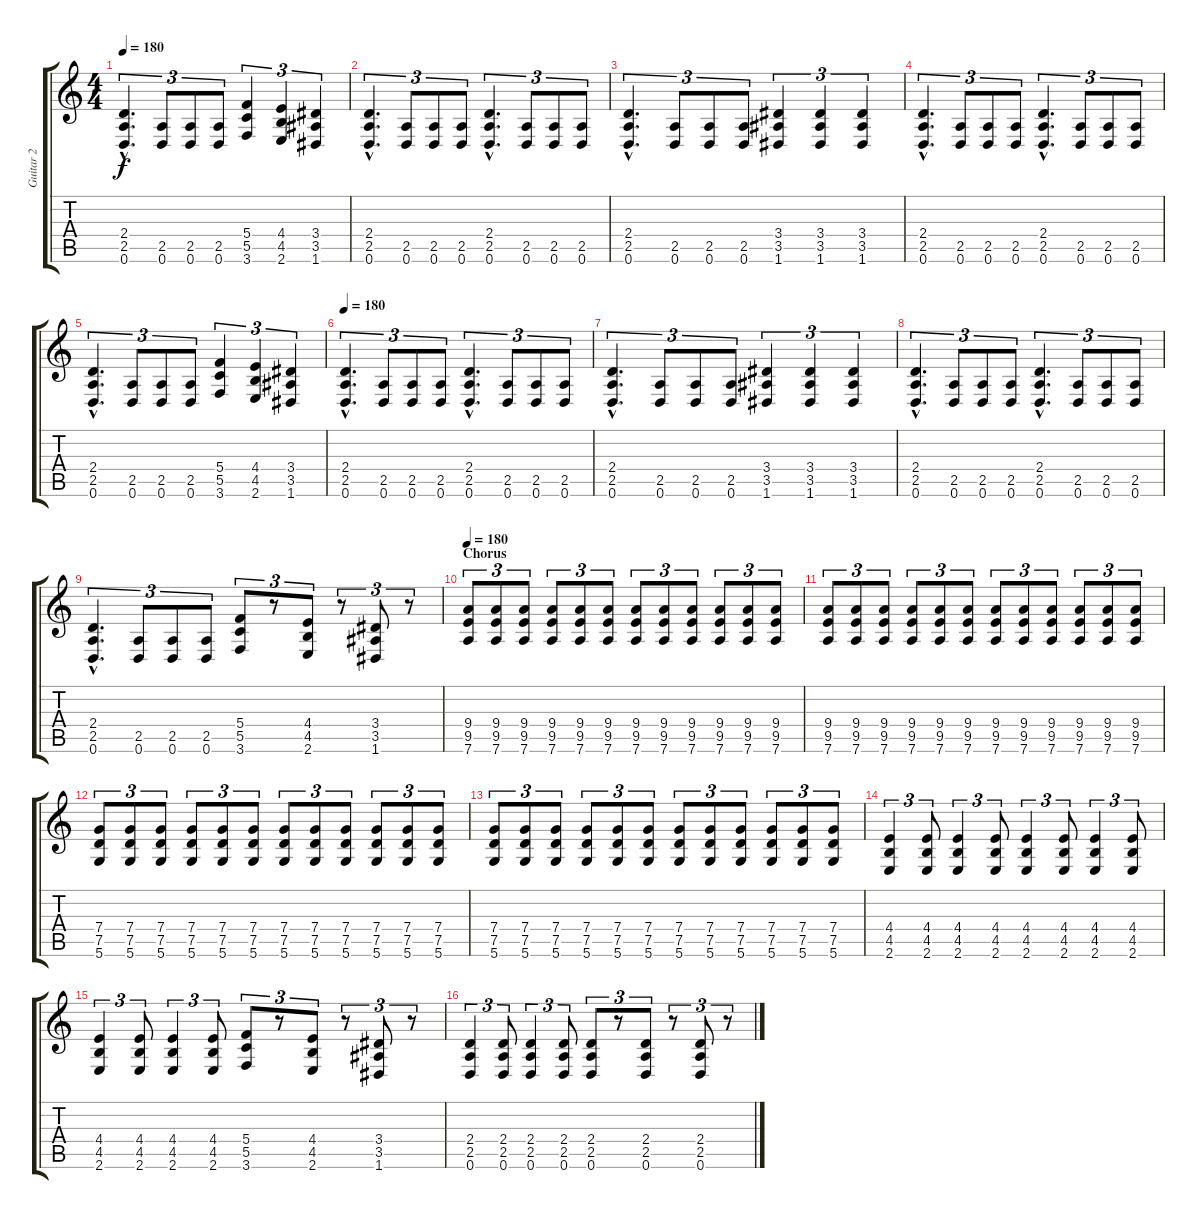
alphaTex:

\track ("Guitar 2" "Guitar 2") {instrument distortionguitar}
\staff {score tabs}
\tuning (D4 A3 F3 C3 G2 D2) {hide}
\ts (4 4)
\tempo 180
\clef g2
\ks c
(2.4{hac} 2.5{hac} 0.6{hac}).4{d tu (3 2) dy f} (2.5 0.6).8{tu (3 2)} (2.5 0.6).8{tu (3 2)} (2.5 0.6).8{tu (3 2)} (5.4 5.5 3.6).4{tu (3 2)} (4.4 4.5 2.6).4{tu (3 2)} (3.4 3.5 1.6).4{tu (3 2)} |
(2.4{hac} 2.5{hac} 0.6{hac}).4{d tu (3 2)} (2.5 0.6).8{tu (3 2)} (2.5 0.6).8{tu (3 2)} (2.5 0.6).8{tu (3 2)} (2.4{hac} 2.5{hac} 0.6{hac}).4{d tu (3 2)} (2.5 0.6).8{tu (3 2)} (2.5 0.6).8{tu (3 2)} (2.5 0.6).8{tu (3 2)} |
(2.4{hac} 2.5{hac} 0.6{hac}).4{d tu (3 2)} (2.5 0.6).8{tu (3 2)} (2.5 0.6).8{tu (3 2)} (2.5 0.6).8{tu (3 2)} (3.4 3.5 1.6).4{tu (3 2)} (3.4 3.5 1.6).4{tu (3 2)} (3.4 3.5 1.6).4{tu (3 2)} |
(2.4{hac} 2.5{hac} 0.6{hac}).4{d tu (3 2)} (2.5 0.6).8{tu (3 2)} (2.5 0.6).8{tu (3 2)} (2.5 0.6).8{tu (3 2)} (2.4{hac} 2.5{hac} 0.6{hac}).4{d tu (3 2)} (2.5 0.6).8{tu (3 2)} (2.5 0.6).8{tu (3 2)} (2.5 0.6).8{tu (3 2)} |
(2.4{hac} 2.5{hac} 0.6{hac}).4{d tu (3 2)} (2.5 0.6).8{tu (3 2)} (2.5 0.6).8{tu (3 2)} (2.5 0.6).8{tu (3 2)} (5.4 5.5 3.6).4{tu (3 2)} (4.4 4.5 2.6).4{tu (3 2)} (3.4 3.5 1.6).4{tu (3 2)} |
\tempo 180
(2.4{hac} 2.5{hac} 0.6{hac}).4{d tu (3 2)} (2.5 0.6).8{tu (3 2)} (2.5 0.6).8{tu (3 2)} (2.5 0.6).8{tu (3 2)} (2.4{hac} 2.5{hac} 0.6{hac}).4{d tu (3 2)} (2.5 0.6).8{tu (3 2)} (2.5 0.6).8{tu (3 2)} (2.5 0.6).8{tu (3 2)} |
(2.4{hac} 2.5{hac} 0.6{hac}).4{d tu (3 2)} (2.5 0.6).8{tu (3 2)} (2.5 0.6).8{tu (3 2)} (2.5 0.6).8{tu (3 2)} (3.4 3.5 1.6).4{tu (3 2)} (3.4 3.5 1.6).4{tu (3 2)} (3.4 3.5 1.6).4{tu (3 2)} |
(2.4{hac} 2.5{hac} 0.6{hac}).4{d tu (3 2)} (2.5 0.6).8{tu (3 2)} (2.5 0.6).8{tu (3 2)} (2.5 0.6).8{tu (3 2)} (2.4{hac} 2.5{hac} 0.6{hac}).4{d tu (3 2)} (2.5 0.6).8{tu (3 2)} (2.5 0.6).8{tu (3 2)} (2.5 0.6).8{tu (3 2)} |
(2.4{hac} 2.5{hac} 0.6{hac}).4{d tu (3 2)} (2.5 0.6).8{tu (3 2)} (2.5 0.6).8{tu (3 2)} (2.5 0.6).8{tu (3 2)} (5.4 5.5 3.6).8{tu (3 2)} r.8{tu (3 2)} (4.4 4.5 2.6).8{tu (3 2)} r.8{tu (3 2)} (3.4 3.5 1.6).8{tu (3 2)} r.8{tu (3 2)} |
\section ("" "Chorus")
\tempo 180
(9.4 9.5 7.6).8{tu (3 2)} (9.4 9.5 7.6).8{tu (3 2)} (9.4 9.5 7.6).8{tu (3 2)} (9.4 9.5 7.6).8{tu (3 2)} (9.4 9.5 7.6).8{tu (3 2)} (9.4 9.5 7.6).8{tu (3 2)} (9.4 9.5 7.6).8{tu (3 2)} (9.4 9.5 7.6).8{tu (3 2)} (9.4 9.5 7.6).8{tu (3 2)} (9.4 9.5 7.6).8{tu (3 2)} (9.4 9.5 7.6).8{tu (3 2)} (9.4 9.5 7.6).8{tu (3 2)} |
(9.4 9.5 7.6).8{tu (3 2)} (9.4 9.5 7.6).8{tu (3 2)} (9.4 9.5 7.6).8{tu (3 2)} (9.4 9.5 7.6).8{tu (3 2)} (9.4 9.5 7.6).8{tu (3 2)} (9.4 9.5 7.6).8{tu (3 2)} (9.4 9.5 7.6).8{tu (3 2)} (9.4 9.5 7.6).8{tu (3 2)} (9.4 9.5 7.6).8{tu (3 2)} (9.4 9.5 7.6).8{tu (3 2)} (9.4 9.5 7.6).8{tu (3 2)} (9.4 9.5 7.6).8{tu (3 2)} |
(7.4 7.5 5.6).8{tu (3 2)} (7.4 7.5 5.6).8{tu (3 2)} (7.4 7.5 5.6).8{tu (3 2)} (7.4 7.5 5.6).8{tu (3 2)} (7.4 7.5 5.6).8{tu (3 2)} (7.4 7.5 5.6).8{tu (3 2)} (7.4 7.5 5.6).8{tu (3 2)} (7.4 7.5 5.6).8{tu (3 2)} (7.4 7.5 5.6).8{tu (3 2)} (7.4 7.5 5.6).8{tu (3 2)} (7.4 7.5 5.6).8{tu (3 2)} (7.4 7.5 5.6).8{tu (3 2)} |
(7.4 7.5 5.6).8{tu (3 2)} (7.4 7.5 5.6).8{tu (3 2)} (7.4 7.5 5.6).8{tu (3 2)} (7.4 7.5 5.6).8{tu (3 2)} (7.4 7.5 5.6).8{tu (3 2)} (7.4 7.5 5.6).8{tu (3 2)} (7.4 7.5 5.6).8{tu (3 2)} (7.4 7.5 5.6).8{tu (3 2)} (7.4 7.5 5.6).8{tu (3 2)} (7.4 7.5 5.6).8{tu (3 2)} (7.4 7.5 5.6).8{tu (3 2)} (7.4 7.5 5.6).8{tu (3 2)} |
(4.4 4.5 2.6).4{tu (3 2)} (4.4 4.5 2.6).8{tu (3 2)} (4.4 4.5 2.6).4{tu (3 2)} (4.4 4.5 2.6).8{tu (3 2)} (4.4 4.5 2.6).4{tu (3 2)} (4.4 4.5 2.6).8{tu (3 2)} (4.4 4.5 2.6).4{tu (3 2)} (4.4 4.5 2.6).8{tu (3 2)} |
(4.4 4.5 2.6).4{tu (3 2)} (4.4 4.5 2.6).8{tu (3 2)} (4.4 4.5 2.6).4{tu (3 2)} (4.4 4.5 2.6).8{tu (3 2)} (5.4 5.5 3.6).8{tu (3 2)} r.8{tu (3 2)} (4.4 4.5 2.6).8{tu (3 2)} r.8{tu (3 2)} (3.4 3.5 1.6).8{tu (3 2)} r.8{tu (3 2)} |
(2.4 2.5 0.6).4{tu (3 2)} (2.4 2.5 0.6).8{tu (3 2)} (2.4 2.5 0.6).4{tu (3 2)} (2.4 2.5 0.6).8{tu (3 2)} (2.4 2.5 0.6).8{tu (3 2)} r.8{tu (3 2)} (2.4 2.5 0.6).8{tu (3 2)} r.8{tu (3 2)} (2.4 2.5 0.6).8{tu (3 2)} r.8{tu (3 2)}
